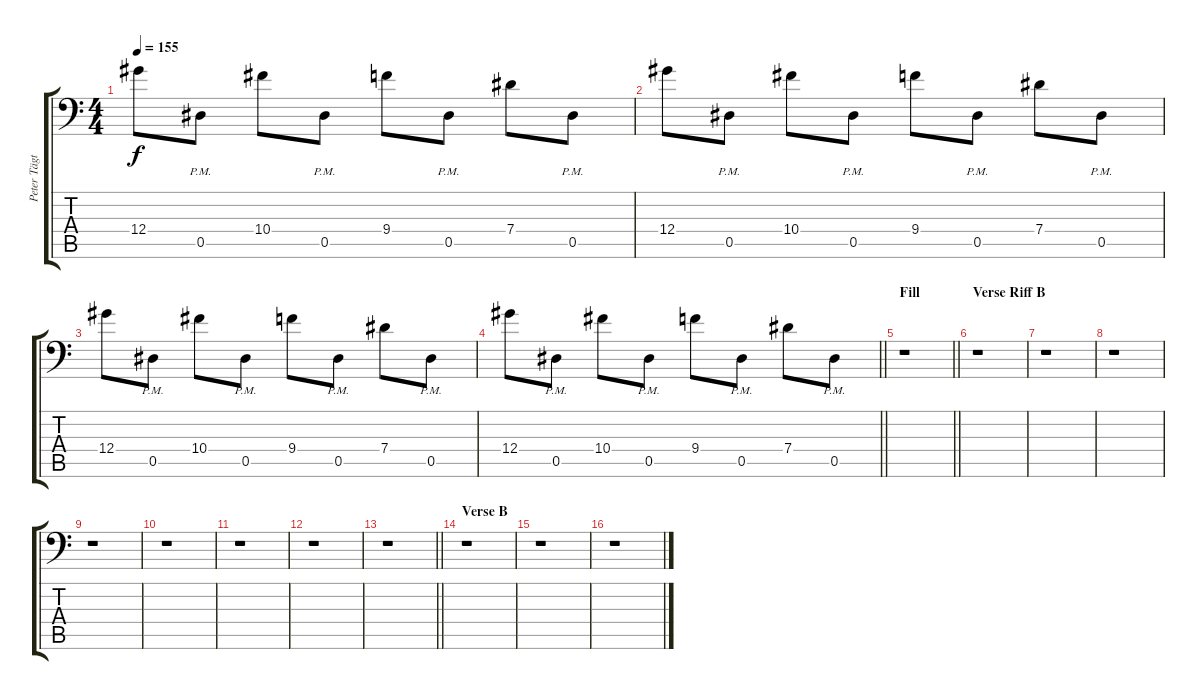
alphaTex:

\track ("Peter Tägtgren (Lead 1)" "Peter Tägt") {instrument distortionguitar}
\staff {score tabs}
\tuning (Bb3 F3 Db3 Ab2 Eb2 Bb1) {hide}
\ts (4 4)
\tempo 155
\clef f4
\ks c
12.4.8{dy f} 0.5{pm}.8 10.4.8 0.5{pm}.8 9.4.8 0.5{pm}.8 7.4.8 0.5{pm}.8 |
12.4.8 0.5{pm}.8 10.4.8 0.5{pm}.8 9.4.8 0.5{pm}.8 7.4.8 0.5{pm}.8 |
12.4.8 0.5{pm}.8 10.4.8 0.5{pm}.8 9.4.8 0.5{pm}.8 7.4.8 0.5{pm}.8 |
\barLineRight lightlight
12.4.8 0.5{pm}.8 10.4.8 0.5{pm}.8 9.4.8 0.5{pm}.8 7.4.8 0.5{pm}.8 |
\section ("" "Fill")
\barLineRight lightlight
r.1 |
\section ("" "Verse Riff B")
r.1 |
r.1 |
r.1 |
r.1 |
r.1 |
r.1 |
r.1 |
\barLineRight lightlight
r.1 |
\section ("" "Verse B")
r.1 |
r.1 |
r.1
